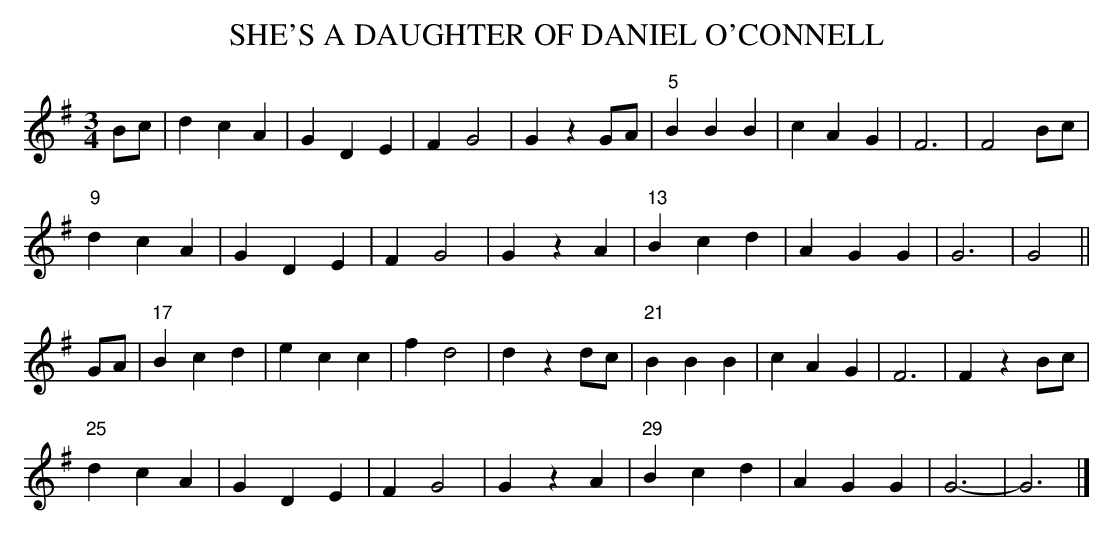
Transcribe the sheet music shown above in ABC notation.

X:1
T:SHE'S A DAUGHTER OF DANIEL O'CONNELL
Y:"slow"
M:3/4
L:1/8
K:G
Bc|d2c2A2|G2D2E2|F2G4|G2z2GA|\
"5"B2B2B2|c2A2G2|F6|F4Bc|
"9"d2c2A2|G2D2E2|F2G4|G2z2A2|\
"13"B2c2d2|A2G2G2|G6|G4||
GA|"17"B2c2d2|e2c2c2|f2d4|d2z2dc|\
"21"B2B2B2|c2A2G2|F6|F2z2Bc|
"25"d2c2A2|G2D2E2|F2G4|G2z2A2|\
"29"B2c2d2|A2G2G2|G6-|G6|]
